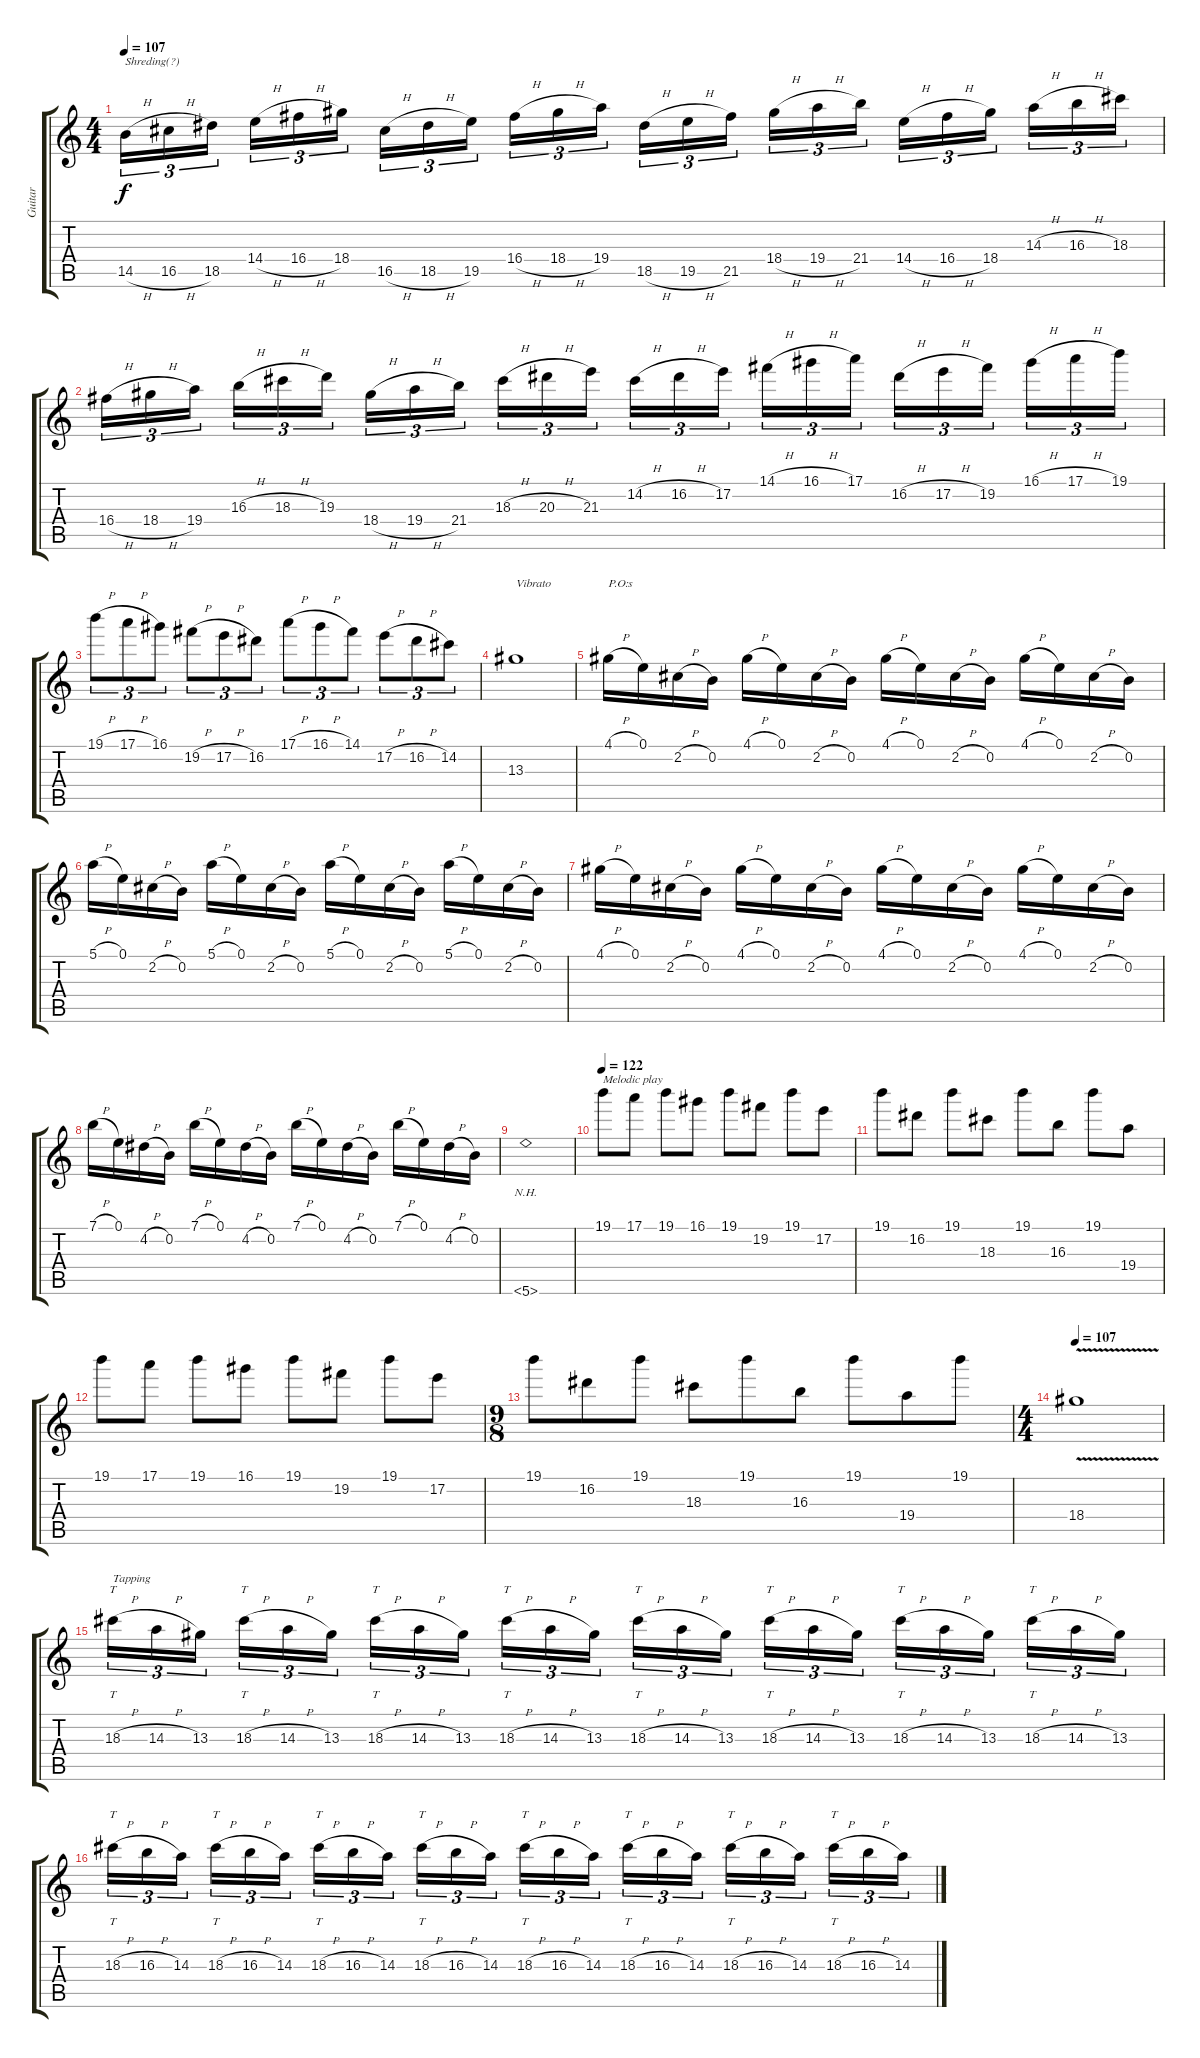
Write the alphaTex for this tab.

\track ("Guitar" "Guitar") {instrument distortionguitar}
\staff {score tabs}
\tuning (E4 B3 G3 D3 A2 E2) {hide}
\ts (4 4)
\tempo 107
\clef g2
\ks c
14.5{h}.16{tu (3 2) txt "Shreding(?)" dy f} 16.5{h}.16{tu (3 2)} 18.5.16{tu (3 2)} 14.4{h}.16{tu (3 2)} 16.4{h}.16{tu (3 2)} 18.4.16{tu (3 2)} 16.5{h}.16{tu (3 2)} 18.5{h}.16{tu (3 2)} 19.5.16{tu (3 2)} 16.4{h}.16{tu (3 2)} 18.4{h}.16{tu (3 2)} 19.4.16{tu (3 2)} 18.5{h}.16{tu (3 2)} 19.5{h}.16{tu (3 2)} 21.5.16{tu (3 2)} 18.4{h}.16{tu (3 2)} 19.4{h}.16{tu (3 2)} 21.4.16{tu (3 2)} 14.4{h}.16{tu (3 2)} 16.4{h}.16{tu (3 2)} 18.4.16{tu (3 2)} 14.3{h}.16{tu (3 2)} 16.3{h}.16{tu (3 2)} 18.3.16{tu (3 2)} |
16.4{h}.16{tu (3 2)} 18.4{h}.16{tu (3 2)} 19.4.16{tu (3 2)} 16.3{h}.16{tu (3 2)} 18.3{h}.16{tu (3 2)} 19.3.16{tu (3 2)} 18.4{h}.16{tu (3 2)} 19.4{h}.16{tu (3 2)} 21.4.16{tu (3 2)} 18.3{h}.16{tu (3 2)} 20.3{h}.16{tu (3 2)} 21.3.16{tu (3 2)} 14.2{h}.16{tu (3 2)} 16.2{h}.16{tu (3 2)} 17.2.16{tu (3 2)} 14.1{h}.16{tu (3 2)} 16.1{h}.16{tu (3 2)} 17.1.16{tu (3 2)} 16.2{h}.16{tu (3 2)} 17.2{h}.16{tu (3 2)} 19.2.16{tu (3 2)} 16.1{h}.16{tu (3 2)} 17.1{h}.16{tu (3 2)} 19.1.16{tu (3 2)} |
19.1{h}.8{tu (3 2)} 17.1{h}.8{tu (3 2)} 16.1.8{tu (3 2)} 19.2{h}.8{tu (3 2)} 17.2{h}.8{tu (3 2)} 16.2.8{tu (3 2)} 17.1{h}.8{tu (3 2)} 16.1{h}.8{tu (3 2)} 14.1.8{tu (3 2)} 17.2{h}.8{tu (3 2)} 16.2{h}.8{tu (3 2)} 14.2.8{tu (3 2)} |
13.3{be (hold 0 0 60 0)}.1{txt "Vibrato"} |
4.1{h}.16{txt "P.O:s"} 0.1.16 2.2{h}.16 0.2.16 4.1{h}.16 0.1.16 2.2{h}.16 0.2.16 4.1{h}.16 0.1.16 2.2{h}.16 0.2.16 4.1{h}.16 0.1.16 2.2{h}.16 0.2.16 |
5.1{h}.16 0.1.16 2.2{h}.16 0.2.16 5.1{h}.16 0.1.16 2.2{h}.16 0.2.16 5.1{h}.16 0.1.16 2.2{h}.16 0.2.16 5.1{h}.16 0.1.16 2.2{h}.16 0.2.16 |
4.1{h}.16 0.1.16 2.2{h}.16 0.2.16 4.1{h}.16 0.1.16 2.2{h}.16 0.2.16 4.1{h}.16 0.1.16 2.2{h}.16 0.2.16 4.1{h}.16 0.1.16 2.2{h}.16 0.2.16 |
7.1{h}.16 0.1.16 4.2{h}.16 0.2.16 7.1{h}.16 0.1.16 4.2{h}.16 0.2.16 7.1{h}.16 0.1.16 4.2{h}.16 0.2.16 7.1{h}.16 0.1.16 4.2{h}.16 0.2.16 |
5.6{nh}.1 |
\tempo 122
19.1.8{txt "Melodic play"} 17.1.8 19.1.8 16.1.8 19.1.8 19.2.8 19.1.8 17.2.8 |
19.1.8 16.2.8 19.1.8 18.3.8 19.1.8 16.3.8 19.1.8 19.4.8 |
19.1.8 17.1.8 19.1.8 16.1.8 19.1.8 19.2.8 19.1.8 17.2.8 |
\ts (9 8)
19.1.8 16.2.8 19.1.8 18.3.8 19.1.8 16.3.8 19.1.8 19.4.8 19.1.8 |
\ts (4 4)
\tempo 107
18.4{v}.1 |
18.3{h}.16{tt tu (3 2) txt "Tapping"} 14.3{h}.16{tu (3 2)} 13.3.16{tu (3 2)} 18.3{h}.16{tt tu (3 2)} 14.3{h}.16{tu (3 2)} 13.3.16{tu (3 2)} 18.3{h}.16{tt tu (3 2)} 14.3{h}.16{tu (3 2)} 13.3.16{tu (3 2)} 18.3{h}.16{tt tu (3 2)} 14.3{h}.16{tu (3 2)} 13.3.16{tu (3 2)} 18.3{h}.16{tt tu (3 2)} 14.3{h}.16{tu (3 2)} 13.3.16{tu (3 2)} 18.3{h}.16{tt tu (3 2)} 14.3{h}.16{tu (3 2)} 13.3.16{tu (3 2)} 18.3{h}.16{tt tu (3 2)} 14.3{h}.16{tu (3 2)} 13.3.16{tu (3 2)} 18.3{h}.16{tt tu (3 2)} 14.3{h}.16{tu (3 2)} 13.3.16{tu (3 2)} |
18.3{h}.16{tt tu (3 2)} 16.3{h}.16{tu (3 2)} 14.3.16{tu (3 2)} 18.3{h}.16{tt tu (3 2)} 16.3{h}.16{tu (3 2)} 14.3.16{tu (3 2)} 18.3{h}.16{tt tu (3 2)} 16.3{h}.16{tu (3 2)} 14.3.16{tu (3 2)} 18.3{h}.16{tt tu (3 2)} 16.3{h}.16{tu (3 2)} 14.3.16{tu (3 2)} 18.3{h}.16{tt tu (3 2)} 16.3{h}.16{tu (3 2)} 14.3.16{tu (3 2)} 18.3{h}.16{tt tu (3 2)} 16.3{h}.16{tu (3 2)} 14.3.16{tu (3 2)} 18.3{h}.16{tt tu (3 2)} 16.3{h}.16{tu (3 2)} 14.3.16{tu (3 2)} 18.3{h}.16{tt tu (3 2)} 16.3{h}.16{tu (3 2)} 14.3.16{tu (3 2)}
